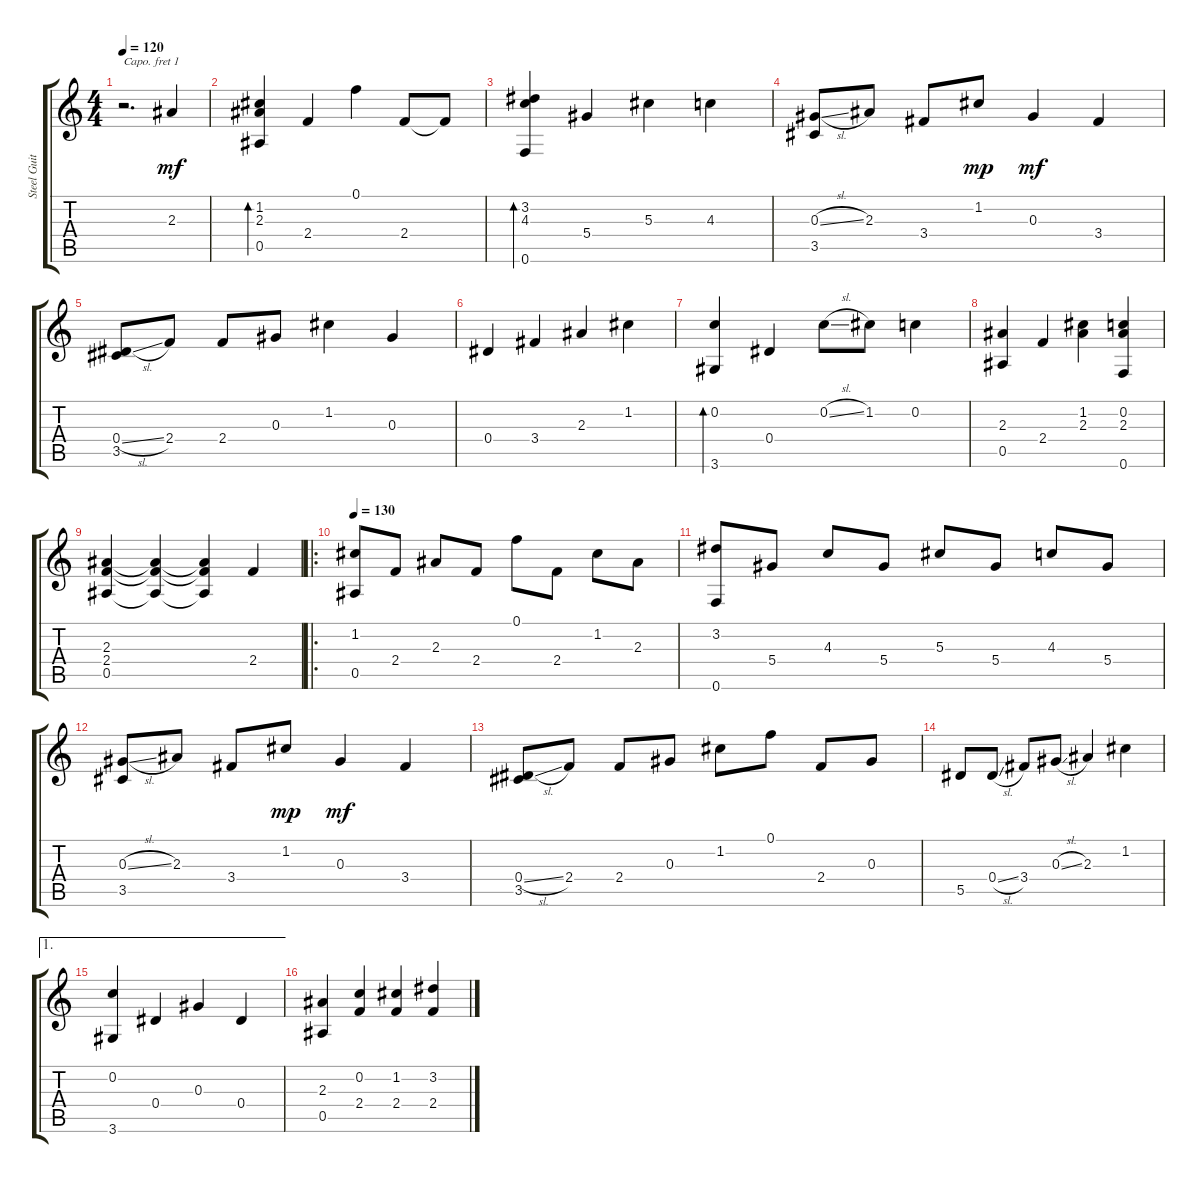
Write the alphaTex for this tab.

\track ("Steel Guitar" "Steel Guit") {instrument acousticguitarsteel}
\staff {score tabs}
\capo 1
\tuning (E4 B3 G3 D3 A2 E2) {hide}
\ts (4 4)
\tempo 120
\clef g2
\ks c
r.2{d dy mf instrument acousticguitarsteel} 2.3.4 |
(1.2 2.3 0.5).4{bd 120} 2.4.4 0.1.4 2.4.8 2.4{t}.8 |
(3.2 4.3 0.6).4{bd 60} 5.4.4 5.3.4 4.3.4 |
(0.3{sl} 3.5).8 2.3.8 3.4.8 1.2.8{dy mp} 0.3.4{dy mf} 3.4.4 |
(0.4{sl} 3.5).8 2.4.8 2.4.8 0.3.8 1.2.4 0.3.4 |
0.4.4 3.4.4 2.3.4 1.2.4 |
(0.2 3.6).4{bd 60} 0.4.4 0.2{sl}.8 1.2.8 0.2.4 |
(2.3 0.5).4 2.4.4 (1.2 2.3).4 (0.2 2.3 0.6).4 |
(2.3 2.4 0.5).4 (2.3{t} 2.4{t} 0.5{t}).4 (2.3{t} 2.4{t} 0.5{t}).4 2.4.4 |
\ro
\tempo 130
(1.2 0.5).8 2.4.8 2.3.8 2.4.8 0.1.8 2.4.8 1.2.8 2.3.8 |
(3.2 0.6).8 5.4.8 4.3.8 5.4.8 5.3.8 5.4.8 4.3.8 5.4.8 |
(0.3{sl} 3.5).8 2.3.8 3.4.8 1.2.8{dy mp} 0.3.4{dy mf} 3.4.4 |
(0.4{sl} 3.5).8 2.4.8 2.4.8 0.3.8 1.2.8 0.1.8 2.4.8 0.3.8 |
5.5.8 0.4{sl}.8 3.4.8 0.3{sl}.8 2.3.4 1.2.4 |
\ae 1
(0.2 3.6).4 0.4.4 0.3.4 0.4.4 |
(2.3 0.5).4 (0.2 2.4).4 (1.2 2.4).4 (3.2 2.4).4
